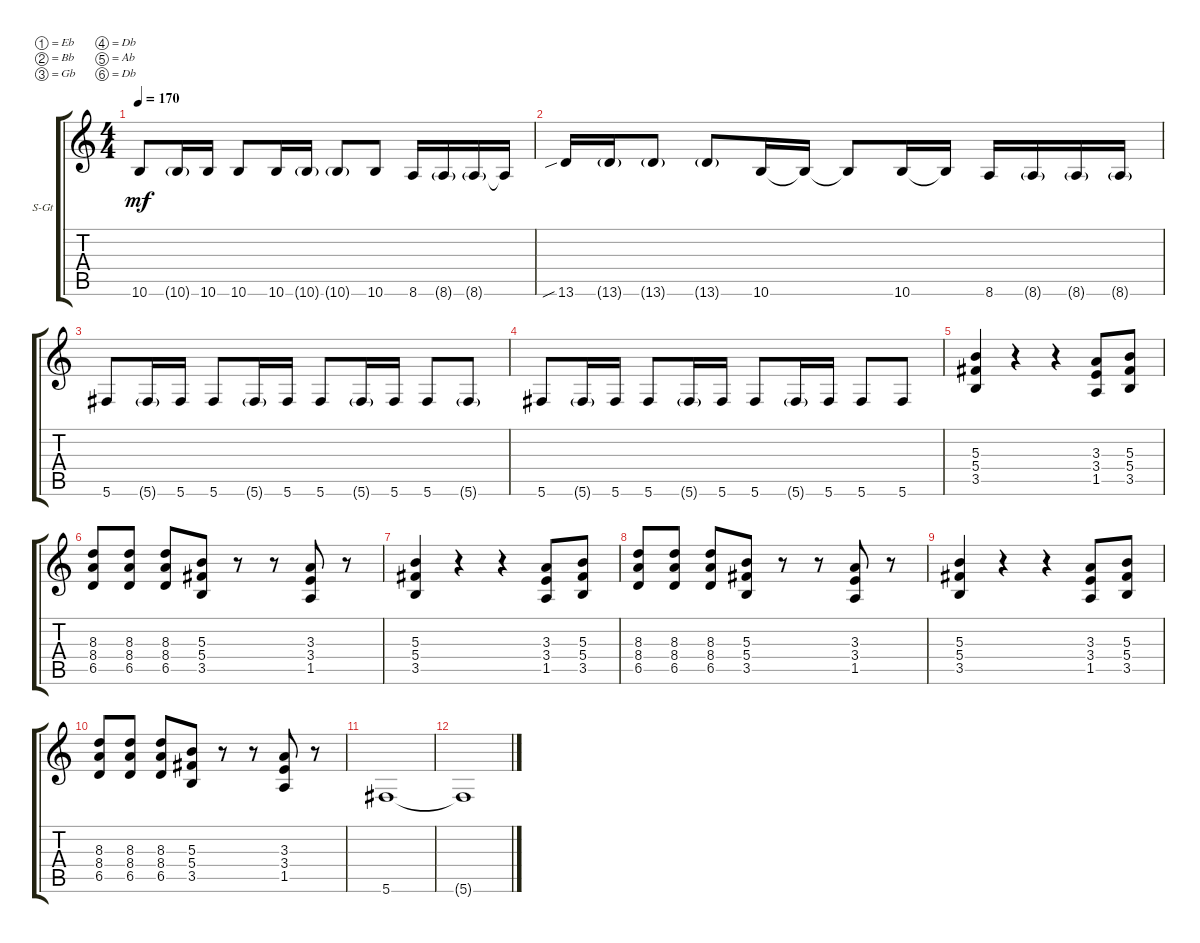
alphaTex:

\defaultSystemsLayout 4
\bracketExtendMode groupsimilarinstruments
\firstSystemTrackNameOrientation horizontal
\otherSystemsTrackNameOrientation horizontal
\track ("Steel Guitar" "S-Gt") {instrument acousticguitarsteel}
\staff {score tabs}
\tuning (Eb4 Bb3 Gb3 Db3 Ab2 Db2)
\ts (4 4)
\tempo 170
\clef g2
\ks c
10.6.8{dy mf} 10.6{g}.16 10.6.16 10.6.8 10.6.16 10.6{g}.16 10.6{g}.8 10.6.8 8.6.16 8.6{g}.16 8.6{g}.16 8.6{t}.16 |
13.6{sib}.16 13.6{g}.16 13.6{g}.8 13.6{g}.8 10.6.16 10.6{t}.16 10.6{t}.8 10.6.16 10.6{t}.16 8.6.16 8.6{g}.16 8.6{g}.16 8.6{g}.16 |
5.6.8 5.6{g}.16 5.6.16 5.6.8 5.6{g}.16 5.6.16 5.6.8 5.6{g}.16 5.6.16 5.6.8 5.6{g}.8 |
5.6.8 5.6{g}.16 5.6.16 5.6.8 5.6{g}.16 5.6.16 5.6.8 5.6{g}.16 5.6.16 5.6.8 5.6.8 |
(3.5 5.4 5.3).4 r.4 r.4 (1.5 3.4 3.3).8 (5.4 3.5 5.3).8 |
(6.5 8.4 8.3).8 (6.5 8.4 8.3).8 (8.3 8.4 6.5).8 (3.5 5.4 5.3).8 r.8 r.8 (1.5 3.4 3.3).8 r.8 |
(3.5 5.4 5.3).4 r.4 r.4 (1.5 3.4 3.3).8 (5.4 3.5 5.3).8 |
(6.5 8.4 8.3).8 (6.5 8.4 8.3).8 (8.3 8.4 6.5).8 (3.5 5.4 5.3).8 r.8 r.8 (1.5 3.4 3.3).8 r.8 |
(3.5 5.4 5.3).4 r.4 r.4 (1.5 3.4 3.3).8 (5.4 3.5 5.3).8 |
(6.5 8.4 8.3).8 (6.5 8.4 8.3).8 (8.3 8.4 6.5).8 (3.5 5.4 5.3).8 r.8 r.8 (1.5 3.4 3.3).8 r.8 |
5.6.1 |
5.6{t}.1
